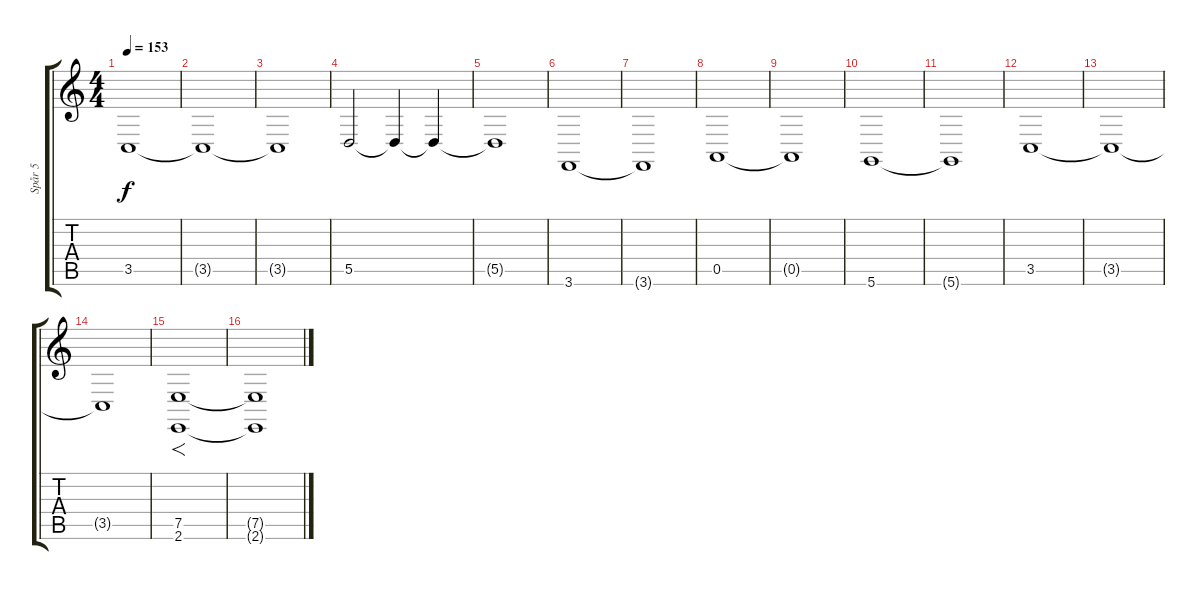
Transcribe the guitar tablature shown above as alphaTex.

\track ("Spår 5" "Spår 5") {instrument brasssection}
\staff {score tabs}
\tuning (E4 B3 G3 D3 A2 D2) {hide}
\ts (4 4)
\tempo 153
\clef g2
\ks c
3.5.1{dy f} |
3.5{t}.1 |
3.5{t}.1 |
5.5.2 5.5{t}.4 5.5{t}.4 |
5.5{t}.1 |
3.6.1 |
3.6{t}.1 |
0.5.1 |
0.5{t}.1 |
5.6.1 |
5.6{t}.1 |
3.5.1 |
3.5{t}.1 |
3.5{t}.1 |
(7.5 2.6).1{f} |
(7.5{t} 2.6{t}).1
